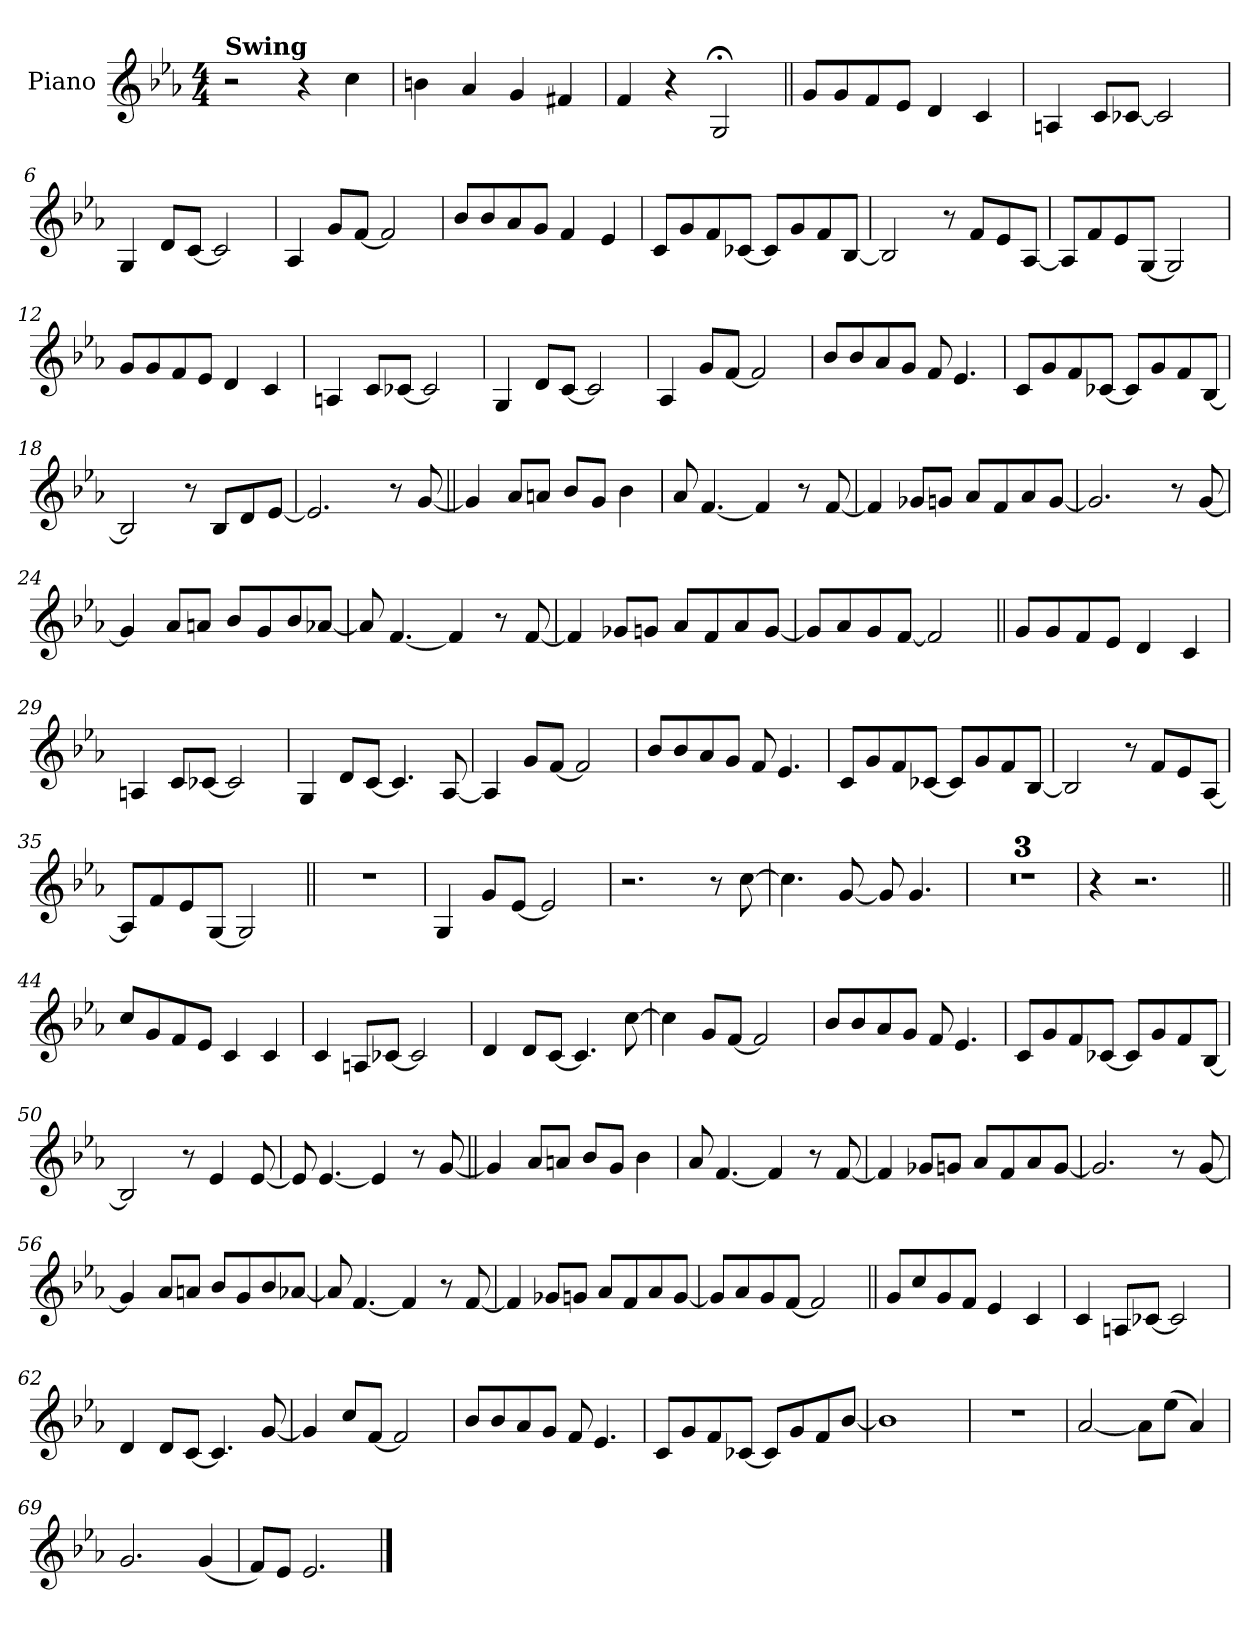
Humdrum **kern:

**kern
*part1
*staff1
*I"Piano
*I'Pno.
*clefG2
*k[b-e-a-]
*M4/4
=1
!LO:TX:a:B:t=Swing
2r
4r
4cc!
=2
4bn!
4a-!
4g!
4f#X!
=3
4f!
4r
2G;<
=4||
8gL
8g
8f
8e-J
4d
4c
=5
4An
8cL
[8c-XJ
2c-]
=6
4G
8dL
[8cJ
2c]
=7
4A-
8gL
[8fJ
2f]
=8
8b-L
8b-
8a-
8gJ
4f
4e-
=9
8cL
8g
8f
[8c-XJ
8c-L]
8g
8f
[8B-J
=10
2B-]
8r
8fL
8e-
[8A-J
=11
8A-L]
8f
8e-
[8GJ
2G]
=12
8gL
8g
8f
8e-J
4d
4c
=13
4An
8cL
[8c-XJ
2c-]
=14
4G
8dL
[8cJ
2c]
=15
4A-
8gL
[8fJ
2f]
=16
8b-L
8b-
8a-
8gJ
8f
4.e-
=17
8cL
8g
8f
[8c-XJ
8c-L]
8g
8f
[8B-J
=18
2B-]
8r
8B-L
8d
[8e-J
=19
2.e-]
8r
[8g
=20||
4g]
8a-L
8anJ
8b-L
8gJ
4b-
=21
8a-
[4.f
4f]
8r
[8f
=22
4f]
8g-XL
8gnJ
8a-L
8f
8a-
[8gJ
=23
2.g]
8r
[8g
=24
4g]
8a-L
8anJ
8b-L
8g
8b-
[8a-XJ
=25
8a-]
[4.f
4f]
8r
[8f
=26
4f]
8g-XL
8gnJ
8a-L
8f
8a-
[8gJ
=27
8gL]
8a-
8g
[8fJ
2f]
=28||
8gL
8g
8f
8e-J
4d
4c
=29
4An
8cL
[8c-XJ
2c-]
=30
4G
8dL
[8cJ
4.c]
[8A-
=31
4A-]
8gL
[8fJ
2f]
=32
8b-L
8b-
8a-
8gJ
8f
4.e-
=33
8cL
8g
8f
[8c-XJ
8c-L]
8g
8f
[8B-J
=34
2B-]
8r
8fL
8e-
[8A-J
=35
8A-L]
8f
8e-
[8GJ
2G]
=36||
1r
=37
4G
8gL
[8e-J
2e-]
=38
2.r
8r
[8cc
=39
4.cc]
[8g
8g]
4.g
=40
1r
=41
1r
=42
1r
=43
4r
2.r
=44||
8ccL
8g
8f
8e-J
4c
4c
=45
4c
8AnL
[8c-XJ
2c-]
=46
4d
8dL
[8cJ
4.c]
[8cc
=47
4cc]
8gL
[8fJ
2f]
=48
8b-L
8b-
8a-
8gJ
8f
4.e-
=49
8cL
8g
8f
[8c-XJ
8c-L]
8g
8f
[8B-J
=50
2B-]
8r
4e-
[8e-
=51
8e-]
[4.e-
4e-]
8r
[8g
=52||
4g]
8a-L
8anJ
8b-L
8gJ
4b-
=53
8a-
[4.f
4f]
8r
[8f
=54
4f]
8g-XL
8gnJ
8a-L
8f
8a-
[8gJ
=55
2.g]
8r
[8g
=56
4g]
8a-L
8anJ
8b-L
8g
8b-
[8a-XJ
=57
8a-]
[4.f
4f]
8r
[8f
=58
4f]
8g-XL
8gnJ
8a-L
8f
8a-
[8gJ
=59
8gL]
8a-
8g
[8fJ
2f]
=60||
8gL
8cc
8g
8fJ
4e-
4c
=61
4c
8AnL
[8c-XJ
2c-]
=62
4d
8dL
[8cJ
4.c]
[8g
=63
4g]
8ccL
[8fJ
2f]
=64
8b-L
8b-
8a-
8gJ
8f
4.e-
=65
8cL
8g
8f
[8c-XJ
8c-L]
8g
8f
[8b-J
=66
1b-]
=67
1r
=68
[2a-
8a-L]
(8ee-J
4a-)
=69
2.g
(4g
=70
8fL)
8e-J
2.e-
==
*-
